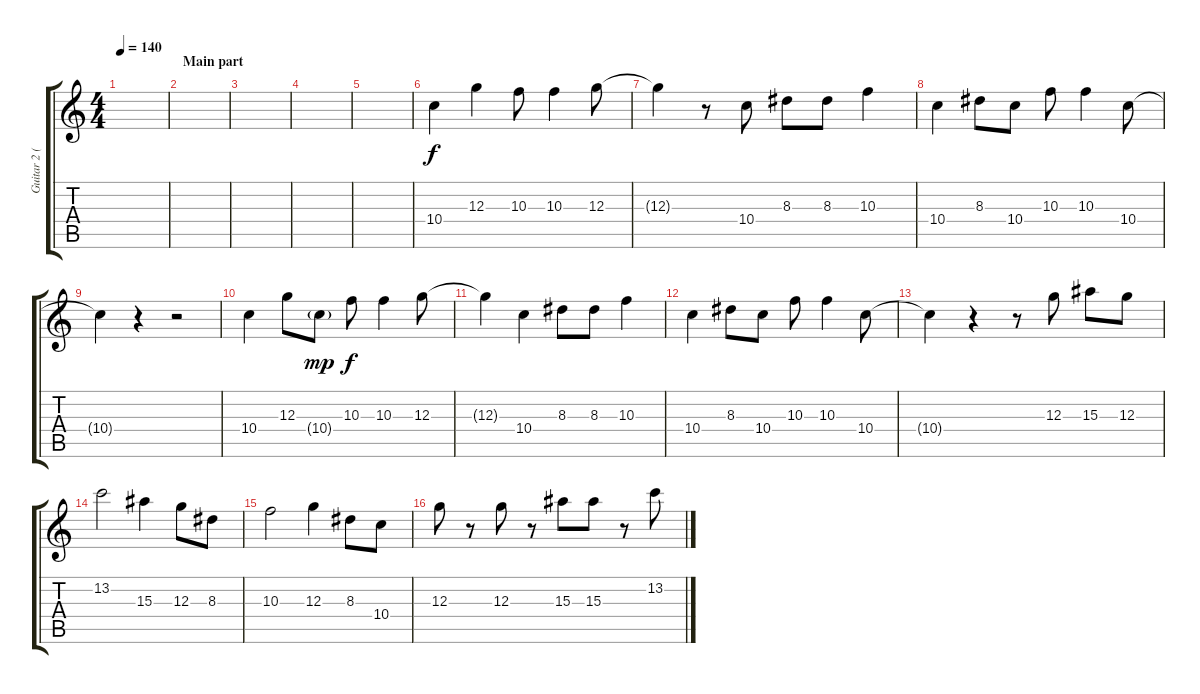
\track ("Guitar 2 (melody)" "Guitar 2 (") {instrument electricguitarjazz}
\staff {score tabs}
\tuning (E4 B3 G3 D3 A2 E2) {hide}
\ts (4 4)
\tempo 140
\clef g2
\ks c
|
\section ("" "Main part")
|
|
|
|
10.4.4 12.3.4 10.3.8 10.3.4 12.3.8 |
12.3{t}.4 r.8 10.4.8 8.3.8 8.3.8 10.3.4 |
10.4.4 8.3.8 10.4.8 10.3.8 10.3.4 10.4.8 |
10.4{t}.4 r.4 r.2 |
10.4.4 12.3.8 10.4{g}.8{dy mp} 10.3.8{dy f} 10.3.4 12.3.8 |
12.3{t}.4 10.4.4 8.3.8 8.3.8 10.3.4 |
10.4.4 8.3.8 10.4.8 10.3.8 10.3.4 10.4.8 |
10.4{t}.4 r.4 r.8 12.3.8 15.3.8 12.3.8 |
13.2.2 15.3.4 12.3.8 8.3.8 |
10.3.2 12.3.4 8.3.8 10.4.8 |
12.3.8 r.8 12.3.8 r.8 15.3.8 15.3.8 r.8 13.2.8
